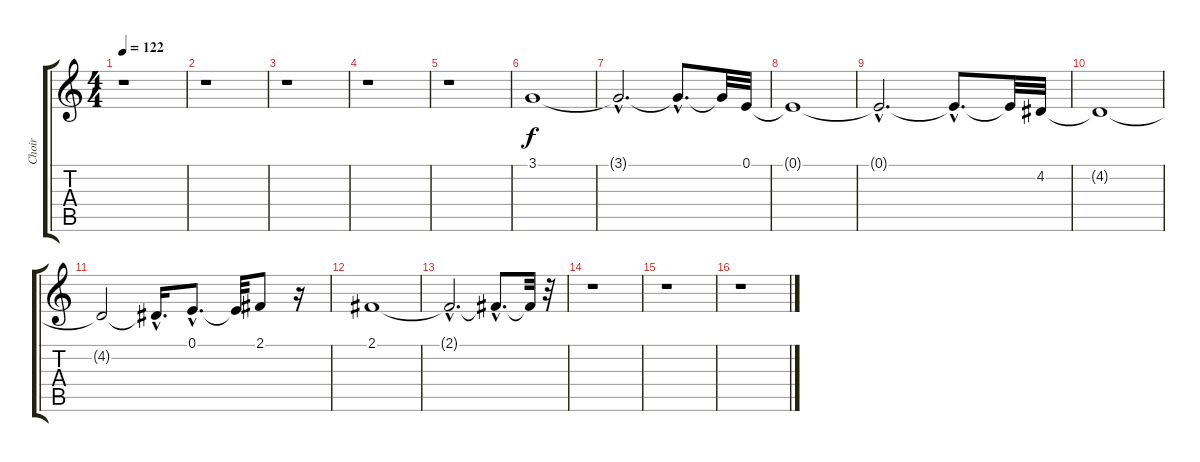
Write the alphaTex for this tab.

\track ("Choir" "Choir") {instrument choiraahs}
\staff {score tabs}
\tuning (E4 B3 G3 D3 A2 E2) {hide}
\ts (4 4)
\tempo 122
\clef g2
\ks c
r.1{dy f} |
r.1 |
r.1 |
r.1 |
r.1 |
3.1.1 |
3.1{hac t}.2{d} 3.1{hac t}.8{d} 3.1{t}.32 0.1.32 |
0.1{t}.1 |
0.1{hac t}.2{d} 0.1{hac t}.8{d} 0.1{t}.32 4.2.32 |
4.2{t}.1 |
4.2{t}.2 4.2{hac t}.16{d} 0.1{hac}.8{d} 0.1{t}.32 2.1.8 r.16 |
2.1.1 |
2.1{hac t}.2{d} 2.1{hac t}.8{d} 2.1{t}.32 r.32 |
r.1 |
r.1 |
r.1
